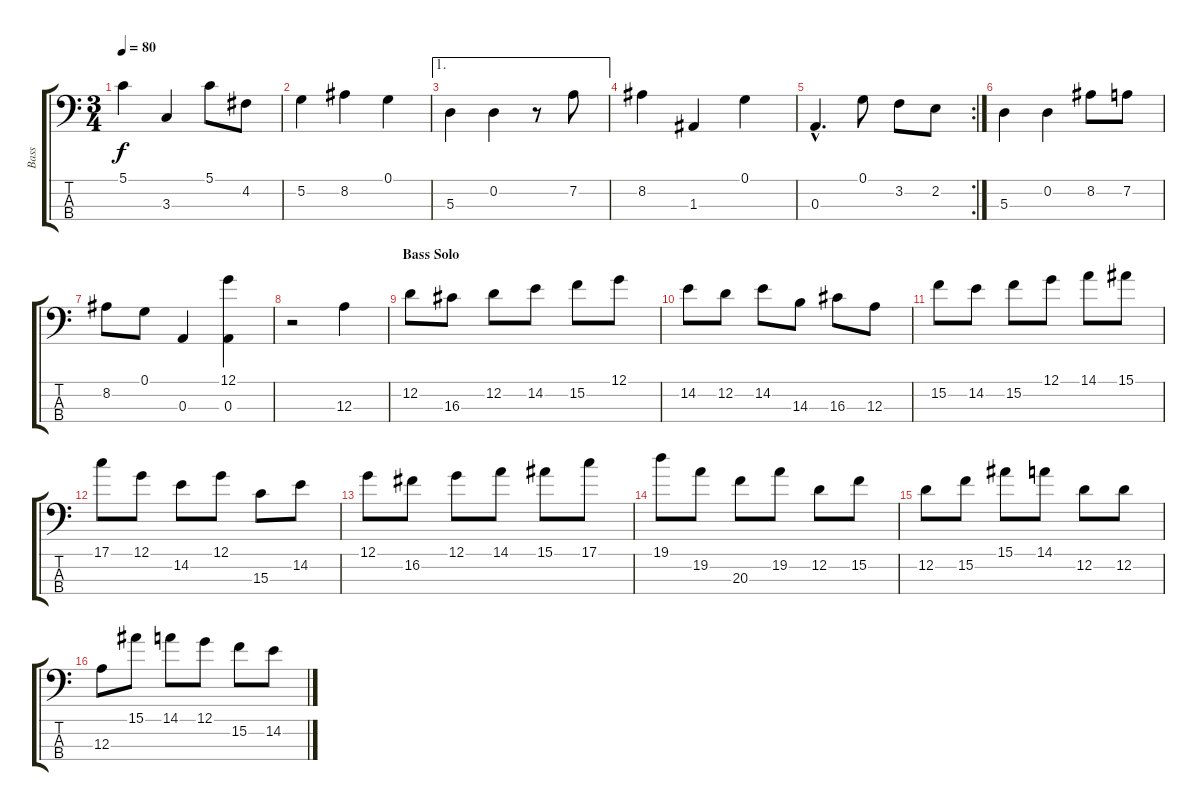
\track ("Bass" "Bass") {instrument electricbasspick}
\staff {score tabs}
\tuning (G2 D2 A1 E1) {hide}
\ts (3 4)
\tempo 80
\clef f4
\ks c
5.1.4{dy f} 3.3.4 5.1.8 4.2.8 |
5.2.4 8.2.4 0.1.4 |
\ae 1
5.3.4 0.2.4 r.8 7.2.8 |
8.2.4 1.3.4 0.1.4 |
\rc 2
0.3{hac}.4{d} 0.1.8 3.2.8 2.2.8 |
5.3.4 0.2.4 8.2.8 7.2.8 |
8.2.8 0.1.8 0.3.4 (12.1 0.3).4 |
r.2 12.3.4 |
\section ("" "Bass Solo")
12.2.8 16.3.8 12.2.8 14.2.8 15.2.8 12.1.8 |
14.2.8 12.2.8 14.2.8 14.3.8 16.3.8 12.3.8 |
15.2.8 14.2.8 15.2.8 12.1.8 14.1.8 15.1.8 |
17.1.8 12.1.8 14.2.8 12.1.8 15.3.8 14.2.8 |
12.1.8 16.2.8 12.1.8 14.1.8 15.1.8 17.1.8 |
19.1.8 19.2.8 20.3.8 19.2.8 12.2.8 15.2.8 |
12.2.8 15.2.8 15.1.8 14.1.8 12.2.8 12.2.8 |
12.3.8 15.1.8 14.1.8 12.1.8 15.2.8 14.2.8
